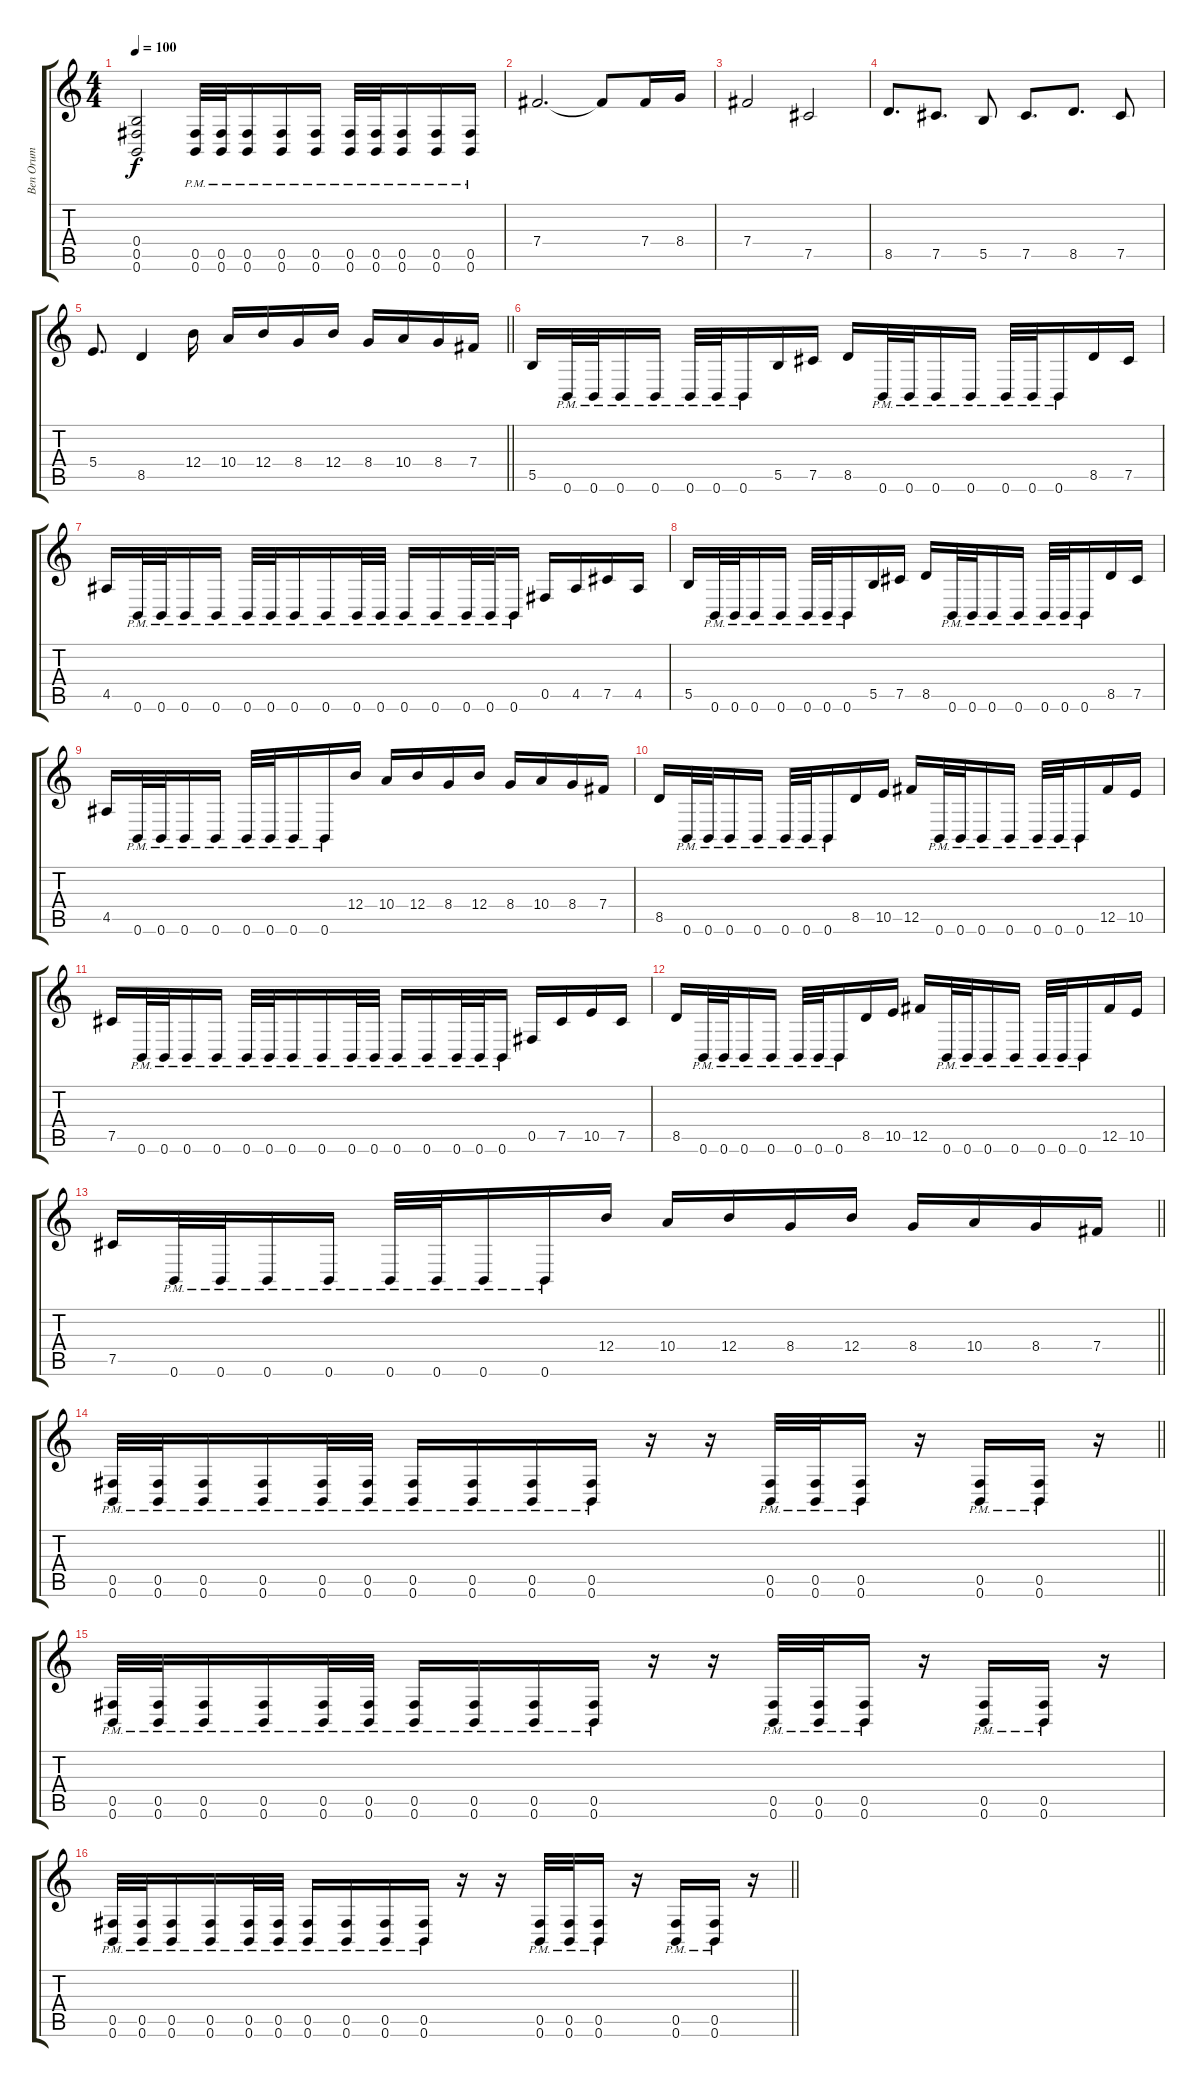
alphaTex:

\track ("Ben Orum" "Ben Orum") {instrument distortionguitar}
\staff {score tabs}
\tuning (Db4 Ab3 E3 B2 Gb2 B1) {hide}
\ts (4 4)
\tempo 100
\clef g2
\ks c
(0.4{t} 0.5{t} 0.6{t}).2{dy f} (0.5{pm} 0.6{pm}).32 (0.5{pm} 0.6{pm}).32 (0.5{pm} 0.6{pm}).16 (0.5{pm} 0.6{pm}).16 (0.5{pm} 0.6{pm}).16 (0.5{pm} 0.6{pm}).32 (0.5{pm} 0.6{pm}).32 (0.5{pm} 0.6{pm}).16 (0.5{pm} 0.6{pm}).16 (0.5{pm} 0.6{pm}).16 |
7.4.2{d} 7.4{t}.8 7.4.16 8.4.16 |
7.4.2 7.5.2 |
8.5.8{d} 7.5.8{d} 5.5.8 7.5.8{d} 8.5.8{d} 7.5.8 |
\barLineRight lightlight
5.4.8{d} 8.5.4 12.4.16 10.4.16 12.4.16 8.4.16 12.4.16 8.4.16 10.4.16 8.4.16 7.4.16 |
\section ("" "")
5.5.16 0.6{pm}.32 0.6{pm}.32 0.6{pm}.16 0.6{pm}.16 0.6{pm}.32 0.6{pm}.32 0.6{pm}.16 5.5.16 7.5.16 8.5.16 0.6{pm}.32 0.6{pm}.32 0.6{pm}.16 0.6{pm}.16 0.6{pm}.32 0.6{pm}.32 0.6{pm}.16 8.5.16 7.5.16 |
4.5.16 0.6{pm}.32 0.6{pm}.32 0.6{pm}.16 0.6{pm}.16 0.6{pm}.32 0.6{pm}.32 0.6{pm}.16 0.6{pm}.16 0.6{pm}.32 0.6{pm}.32 0.6{pm}.16 0.6{pm}.16 0.6{pm}.32 0.6{pm}.32 0.6{pm}.16 0.5.16 4.5.16 7.5.16 4.5.16 |
5.5.16 0.6{pm}.32 0.6{pm}.32 0.6{pm}.16 0.6{pm}.16 0.6{pm}.32 0.6{pm}.32 0.6{pm}.16 5.5.16 7.5.16 8.5.16 0.6{pm}.32 0.6{pm}.32 0.6{pm}.16 0.6{pm}.16 0.6{pm}.32 0.6{pm}.32 0.6{pm}.16 8.5.16 7.5.16 |
4.5.16 0.6{pm}.32 0.6{pm}.32 0.6{pm}.16 0.6{pm}.16 0.6{pm}.32 0.6{pm}.32 0.6{pm}.16 0.6{pm}.16 12.4.16 10.4.16 12.4.16 8.4.16 12.4.16 8.4.16 10.4.16 8.4.16 7.4.16 |
8.5.16 0.6{pm}.32 0.6{pm}.32 0.6{pm}.16 0.6{pm}.16 0.6{pm}.32 0.6{pm}.32 0.6{pm}.16 8.5.16 10.5.16 12.5.16 0.6{pm}.32 0.6{pm}.32 0.6{pm}.16 0.6{pm}.16 0.6{pm}.32 0.6{pm}.32 0.6{pm}.16 12.5.16 10.5.16 |
7.5.16 0.6{pm}.32 0.6{pm}.32 0.6{pm}.16 0.6{pm}.16 0.6{pm}.32 0.6{pm}.32 0.6{pm}.16 0.6{pm}.16 0.6{pm}.32 0.6{pm}.32 0.6{pm}.16 0.6{pm}.16 0.6{pm}.32 0.6{pm}.32 0.6{pm}.16 0.5.16 7.5.16 10.5.16 7.5.16 |
8.5.16 0.6{pm}.32 0.6{pm}.32 0.6{pm}.16 0.6{pm}.16 0.6{pm}.32 0.6{pm}.32 0.6{pm}.16 8.5.16 10.5.16 12.5.16 0.6{pm}.32 0.6{pm}.32 0.6{pm}.16 0.6{pm}.16 0.6{pm}.32 0.6{pm}.32 0.6{pm}.16 12.5.16 10.5.16 |
\barLineRight lightlight
7.5.16 0.6{pm}.32 0.6{pm}.32 0.6{pm}.16 0.6{pm}.16 0.6{pm}.32 0.6{pm}.32 0.6{pm}.16 0.6{pm}.16 12.4.16 10.4.16 12.4.16 8.4.16 12.4.16 8.4.16 10.4.16 8.4.16 7.4.16 |
\section ("" "")
\barLineRight lightlight
(0.5{pm} 0.6{pm}).32 (0.5{pm} 0.6{pm}).32 (0.5{pm} 0.6{pm}).16 (0.5{pm} 0.6{pm}).16 (0.5{pm} 0.6{pm}).32 (0.5{pm} 0.6{pm}).32 (0.5{pm} 0.6{pm}).16 (0.5{pm} 0.6{pm}).16 (0.5{pm} 0.6{pm}).16 (0.5{pm} 0.6{pm}).16 r.16 r.16 (0.5{pm} 0.6{pm}).32 (0.5{pm} 0.6{pm}).32 (0.5{pm} 0.6{pm}).16 r.16 (0.5{pm} 0.6{pm}).16 (0.5{pm} 0.6{pm}).16 r.16 |
\section ("" "")
(0.5{pm} 0.6{pm}).32 (0.5{pm} 0.6{pm}).32 (0.5{pm} 0.6{pm}).16 (0.5{pm} 0.6{pm}).16 (0.5{pm} 0.6{pm}).32 (0.5{pm} 0.6{pm}).32 (0.5{pm} 0.6{pm}).16 (0.5{pm} 0.6{pm}).16 (0.5{pm} 0.6{pm}).16 (0.5{pm} 0.6{pm}).16 r.16 r.16 (0.5{pm} 0.6{pm}).32 (0.5{pm} 0.6{pm}).32 (0.5{pm} 0.6{pm}).16 r.16 (0.5{pm} 0.6{pm}).16 (0.5{pm} 0.6{pm}).16 r.16 |
\barLineRight lightlight
(0.5{pm} 0.6{pm}).32 (0.5{pm} 0.6{pm}).32 (0.5{pm} 0.6{pm}).16 (0.5{pm} 0.6{pm}).16 (0.5{pm} 0.6{pm}).32 (0.5{pm} 0.6{pm}).32 (0.5{pm} 0.6{pm}).16 (0.5{pm} 0.6{pm}).16 (0.5{pm} 0.6{pm}).16 (0.5{pm} 0.6{pm}).16 r.16 r.16 (0.5{pm} 0.6{pm}).32 (0.5{pm} 0.6{pm}).32 (0.5{pm} 0.6{pm}).16 r.16 (0.5{pm} 0.6{pm}).16 (0.5{pm} 0.6{pm}).16 r.16
